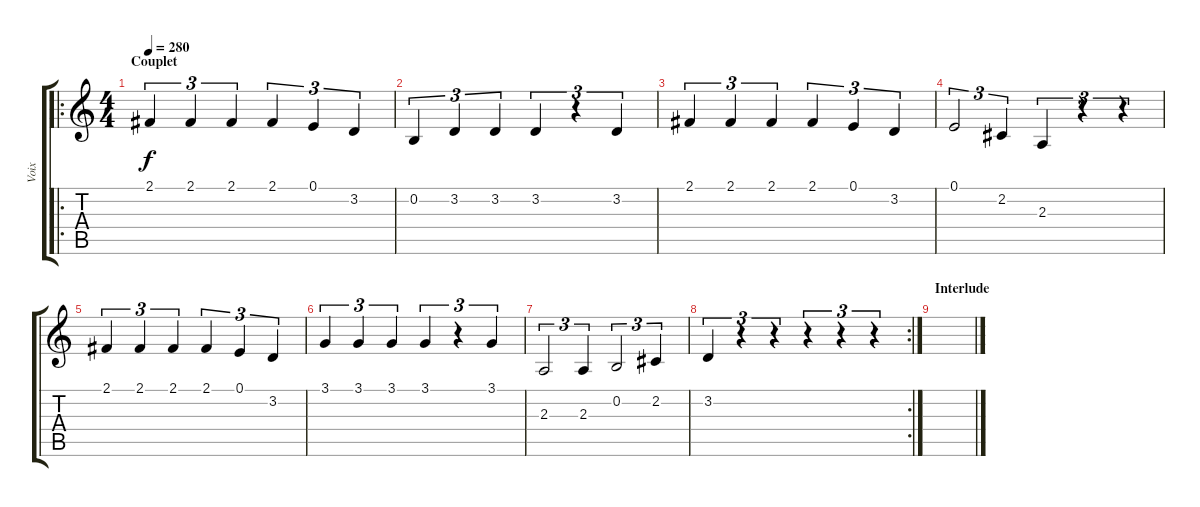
\track ("Voix" "Voix") {instrument englishhorn}
\staff {score tabs}
\tuning (E4 B3 G3 D3 A2 E2) {hide}
\ro
\ts (4 4)
\section ("" "Couplet")
\tempo 280
\clef g2
\ks c
2.1.4{tu (3 2) dy f} 2.1.4{tu (3 2)} 2.1.4{tu (3 2)} 2.1.4{tu (3 2)} 0.1.4{tu (3 2)} 3.2.4{tu (3 2)} |
0.2.4{tu (3 2)} 3.2.4{tu (3 2)} 3.2.4{tu (3 2)} 3.2.4{tu (3 2)} r.4{tu (3 2)} 3.2.4{tu (3 2)} |
2.1.4{tu (3 2)} 2.1.4{tu (3 2)} 2.1.4{tu (3 2)} 2.1.4{tu (3 2)} 0.1.4{tu (3 2)} 3.2.4{tu (3 2)} |
0.1.2{tu (3 2)} 2.2.4{tu (3 2)} 2.3.4{tu (3 2)} r.4{tu (3 2)} r.4{tu (3 2)} |
2.1.4{tu (3 2)} 2.1.4{tu (3 2)} 2.1.4{tu (3 2)} 2.1.4{tu (3 2)} 0.1.4{tu (3 2)} 3.2.4{tu (3 2)} |
3.1.4{tu (3 2)} 3.1.4{tu (3 2)} 3.1.4{tu (3 2)} 3.1.4{tu (3 2)} r.4{tu (3 2)} 3.1.4{tu (3 2)} |
2.3.2{tu (3 2)} 2.3.4{tu (3 2)} 0.2.2{tu (3 2)} 2.2.4{tu (3 2)} |
\rc 2
3.2.4{tu (3 2)} r.4{tu (3 2)} r.4{tu (3 2)} r.4{tu (3 2)} r.4{tu (3 2)} r.4{tu (3 2)} |
\section ("" "Interlude")
